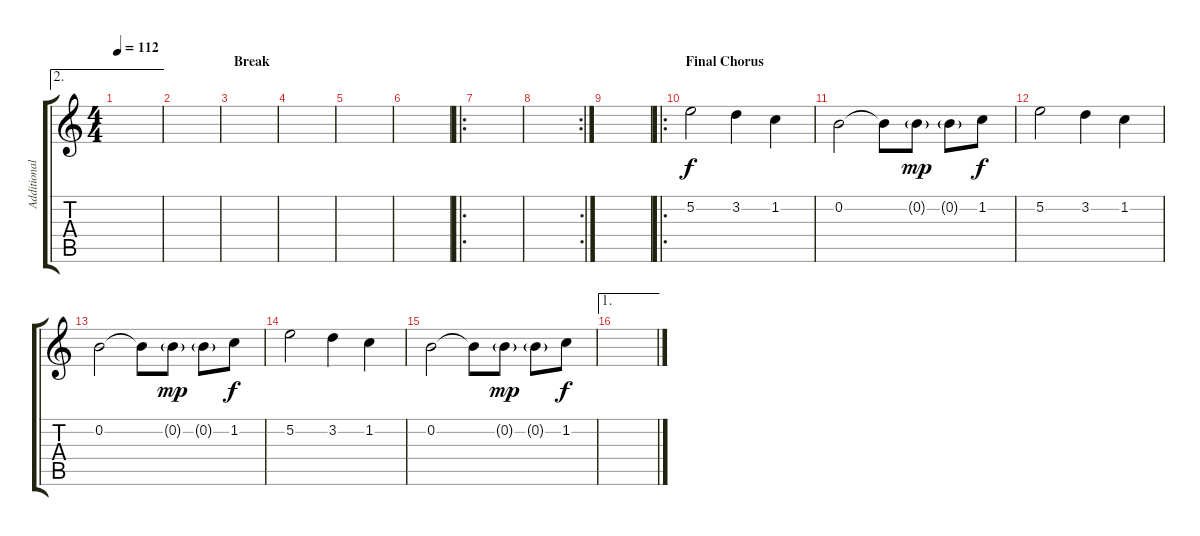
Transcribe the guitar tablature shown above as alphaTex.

\track ("Additional Guitar" "Additional") {instrument overdrivenguitar}
\staff {score tabs}
\tuning (E4 B3 G3 D3 A2 E2) {hide}
\ae 2
\ts (4 4)
\tempo 112
\clef g2
\ks c
|
|
\section ("" "Break")
|
|
|
|
\ro
|
\rc 2
|
|
\ro
\section ("" "Final Chorus")
5.2.2 3.2.4 1.2.4 |
0.2.2 0.2{t}.8 0.2{g}.8{dy mp} 0.2{g}.8 1.2.8{dy f} |
5.2.2 3.2.4 1.2.4 |
0.2.2 0.2{t}.8 0.2{g}.8{dy mp} 0.2{g}.8 1.2.8{dy f} |
5.2.2 3.2.4 1.2.4 |
0.2.2 0.2{t}.8 0.2{g}.8{dy mp} 0.2{g}.8 1.2.8{dy f} |
\ae 1
